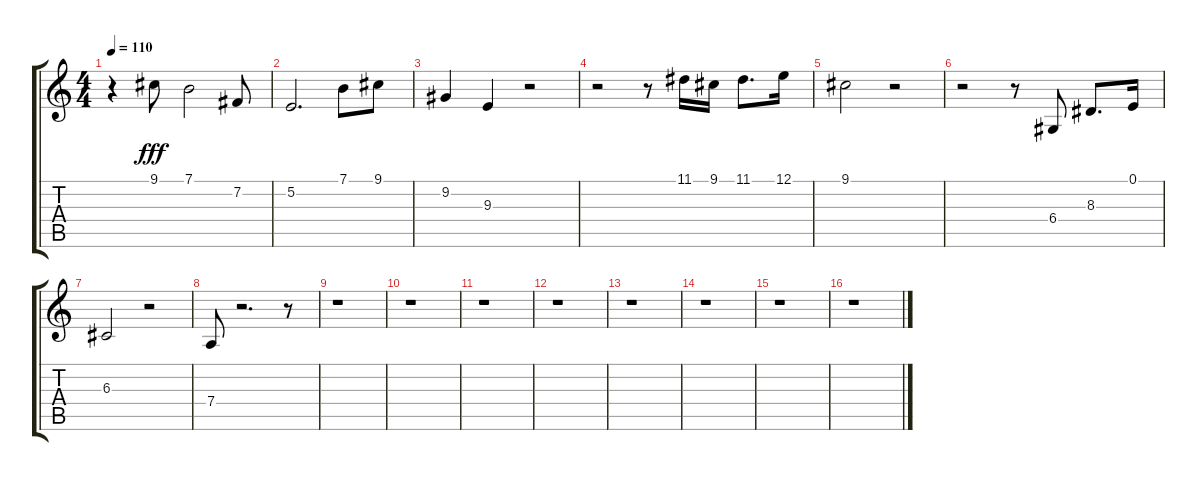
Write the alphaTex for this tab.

\track "" {instrument voiceoohs}
\staff {score tabs}
\tuning (E4 B3 G3 D3 A2 E2) {hide}
\ts (4 4)
\tempo 110
\clef g2
\ks c
r.4{dy fff} 9.1.8 7.1.2 7.2.8 |
5.2.2{d} 7.1.8 9.1.8 |
9.2.4 9.3.4 r.2 |
r.2 r.8 11.1.16 9.1.16 11.1.8{d} 12.1.16 |
9.1.2 r.2 |
r.2 r.8 6.4.8 8.3.8{d} 0.1.16 |
6.3.2 r.2 |
7.4.8 r.2{d} r.8 |
r.1 |
r.1 |
r.1 |
r.1 |
r.1 |
r.1 |
r.1 |
r.1
